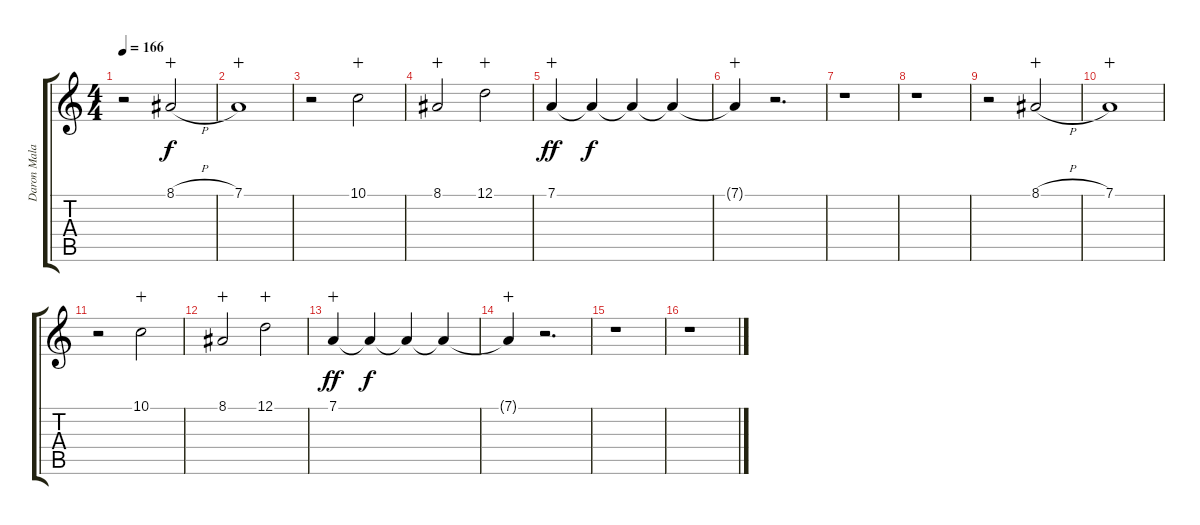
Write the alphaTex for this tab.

\track ("Daron Malakian (vocal)" "Daron Mala") {instrument piccolo}
\staff {score tabs}
\tuning (D4 A3 F3 C3 G2 C2) {hide}
\ts (4 4)
\tempo 166
\clef g2
\ks c
r.2{dy f} 8.1{h}.2{wahc} |
7.1.1{wahc} |
r.2 10.1.2{wahc} |
8.1.2{wahc} 12.1.2{wahc} |
7.1.4{dy ff wahc} 7.1{t}.4{dy f volume 11} 7.1{t}.4{volume 9} 7.1{t}.4{volume 8} |
7.1{t}.4{volume 7 wahc} r.2{d} |
r.1 |
r.1 |
r.2 8.1{h}.2{volume 13 wahc} |
7.1.1{wahc} |
r.2 10.1.2{wahc} |
8.1.2{wahc} 12.1.2{wahc} |
7.1.4{dy ff wahc} 7.1{t}.4{dy f volume 11} 7.1{t}.4{volume 9} 7.1{t}.4{volume 8} |
7.1{t}.4{volume 7 wahc} r.2{d} |
r.1 |
r.1
